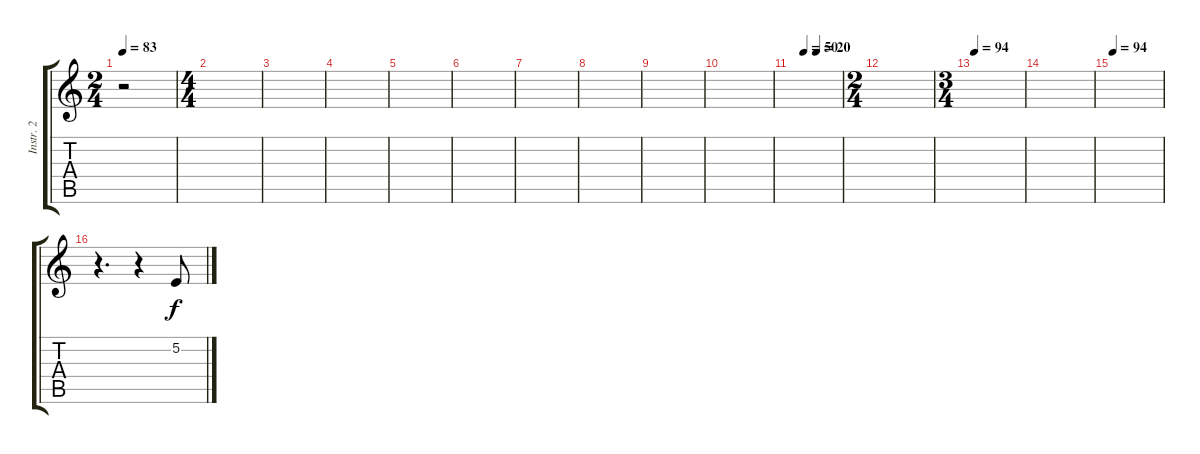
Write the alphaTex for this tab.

\track ("Instr. 2" "Instr. 2") {instrument tubularbells}
\staff {score tabs}
\tuning (E4 B3 G3 D3 A2 E2) {hide}
\ts (2 4)
\tempo 83
\clef g2
\ks c
r.2{dy f instrument tubularbells} |
\ts (4 4)
|
|
|
|
|
|
|
|
|
\tempo (50 0.25)
\tempo (20 0.5)
|
\ts (2 4)
|
\ts (3 4)
\tempo 94
|
|
\tempo 94
|
r.4{d} r.4 5.2.8
